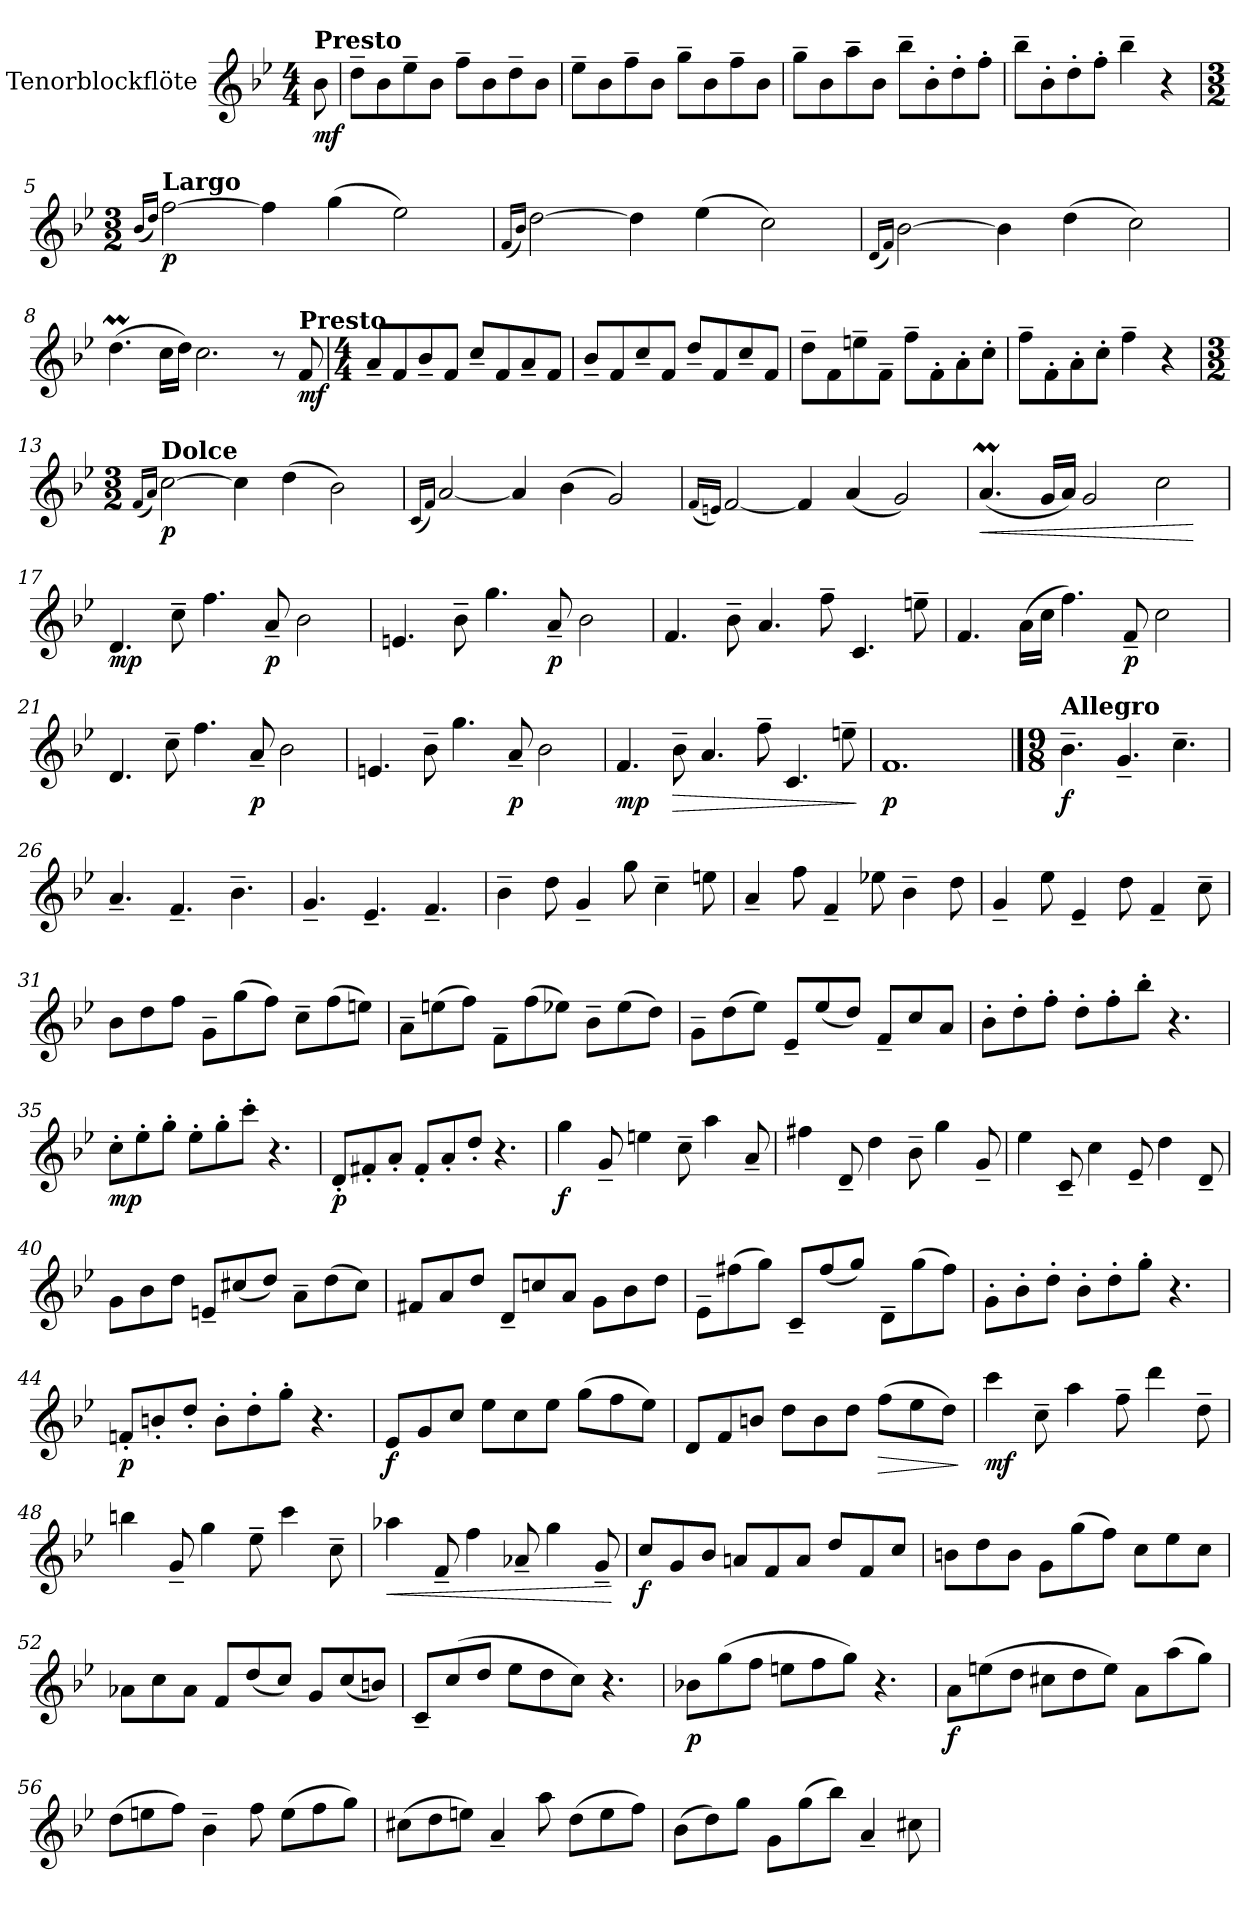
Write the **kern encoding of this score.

**kern	**dynam
*part1	*part1
*staff1	*staff1
*I"Tenorblockflöte	*
*I'T.bfl.	*
*clefG2	*
*k[b-e-]	*
*M4/4	*
*MM200	*
=	=
!LO:TX:a:B:t=Presto	!
!	!LO:DY:b
8b-\	mf
=1	=1
8dd~\L	.
8b-\	.
8ee-~\	.
8b-\J	.
8ff~\L	.
8b-\	.
8dd~\	.
8b-\J	.
=2	=2
8ee-~\L	.
8b-\	.
8ff~\	.
8b-\J	.
8gg~\L	.
8b-\	.
8ff~\	.
8b-\J	.
=3	=3
8gg~\L	.
8b-\	.
8aa~\	.
8b-\J	.
8bb-~\L	.
8b-'\	.
8dd'\	.
8ff'\J	.
=4	=4
8bb-~\L	.
*MM140	*
8b-'\	.
8dd'\	.
8ff'\J	.
4bb-~\	.
*MM40	*
4r	.
=5	=5
*M3/2	*
*MM132	*
(<16qb-/LL	.
16qdd/JJ)	.
!LO:TX:a:B:t=Largo	!
!	!LO:DY:b
[2ff\	p
4ff\]	.
(>4gg\	.
2ee-\)	.
=6	=6
(<16qf/LL	.
16qb-/JJ)	.
[2dd\	.
4dd\]	.
(>4ee-\	.
2cc\)	.
!!LO:LB:g=z
=7	=7
(<16qd/LL	.
16qf/JJ)	.
[2b-\	.
4b-\]	.
(>4dd\	.
2cc\)	.
=8	=8
(>4.ddm\	.
16cc\LL	.
16dd\JJ)	.
2.cc\	.
8r	.
*MM200	*
!LO:TX:a:B:t=Presto	!
!	!LO:DY:b
8f/	mf
=9	=9
*M4/4	*
8a~/L	.
8f/	.
8b-~/	.
8f/J	.
8cc~/L	.
8f/	.
8a~/	.
8f/J	.
=10	=10
8b-~/L	.
8f/	.
8cc~/	.
8f/J	.
8dd~/L	.
8f/	.
8cc~/	.
8f/J	.
=11	=11
8dd~\L	.
8f\	.
8een~\	.
8f~\J	.
8ff~\L	.
8f'\	.
8a'\	.
8cc'\J	.
!!LO:LB:g=z
=12	=12
8ff~\L	.
*MM140	*
8f'\	.
8a'\	.
8cc'\J	.
4ff~\	.
*MM40	*
4r	.
=13	=13
*M3/2	*
*MM132	*
(<16qf/LL	.
16qa/JJ)	.
!LO:TX:a:B:t=Dolce	!
!	!LO:DY:b
[2cc\	p
4cc\]	.
(>4dd\	.
2b-\)	.
=14	=14
(<16qc/LL	.
16qf/JJ)	.
[2a/	.
4a/]	.
(>4b-\	.
2g/)	.
=15	=15
(<16qf/LL	.
16qen/JJ)	.
[2f/	.
4f/]	.
(<4a/	.
2g/)	.
=16	=16
!	!LO:HP:b
(<4.am/	<
16g/LL	.
16a/JJ)	.
2g/	.
2cc\	.
.	[
=17	=17
!	!LO:DY:b
4.d/	mp
8cc~\	.
!	!LO:DY:b
4.ff\	other-dynamics
!	!LO:DY:b
8a~/	p
2b-\	.
!!LO:LB:g=z
=18	=18
4.en/	.
8b-~\	.
!	!LO:DY:b
4.gg\	other-dynamics
!	!LO:DY:b
8a~/	p
2b-\	.
=19	=19
4.f/	.
8b-~\	.
4.a/	.
8ff~\	.
4.c/	.
8een~\	.
=20	=20
4.f/	.
(>16a\LL	.
16cc\JJ	.
!	!LO:DY:b
4.ff\)	other-dynamics
!	!LO:DY:b
8f~/	p
2cc\	.
=21	=21
4.d/	.
8cc~\	.
!	!LO:DY:b
4.ff\	other-dynamics
!	!LO:DY:b
8a~/	p
2b-\	.
=22	=22
4.en/	.
8b-~\	.
!	!LO:DY:b
4.gg\	other-dynamics
!	!LO:DY:b
8a~/	p
2b-\	.
!!LO:LB:g=z
=23	=23
!	!LO:DY:b
4.f/	mp
!	!LO:HP:b
8b-~\	>
4.a/	.
8ff~\	.
4.c/	.
8een~\	.
.	]
=24	=24
!	!LO:DY:b
1.fZ	p
==25	==25
*M9/8	*
*MM180	*
!LO:TX:a:B:t=Allegro	!
!	!LO:DY:b
4.b-~\	f
4.g~/	.
4.cc~\	.
=26	=26
4.a~/	.
4.f~/	.
4.b-~\	.
=27	=27
4.g~/	.
4.e-~/	.
4.f~/	.
=28	=28
4b-~\	.
8dd\	.
4g~/	.
8gg\	.
4cc~\	.
8een\	.
=29	=29
4a~/	.
8ff\	.
4f~/	.
8ee-X\	.
4b-~\	.
8dd\	.
!!LO:LB:g=z
=30	=30
4g~/	.
8ee-\	.
4e-~/	.
8dd\	.
4f~/	.
8cc~\	.
=31	=31
8b-\L	.
8dd\	.
8ff\J	.
8g~\L	.
(>8gg\	.
8ff\J)	.
8cc~\L	.
(>8ff\	.
8een\J)	.
=32	=32
8a~\L	.
(>8een\	.
8ff\J)	.
8f~\L	.
(>8ff\	.
8ee-X\J)	.
8b-~\L	.
(>8ee-\	.
8dd\J)	.
=33	=33
8g~\L	.
(>8dd\	.
8ee-\J)	.
8e-~/L	.
(<8ee-/	.
8dd/J)	.
8f~/L	.
8cc/	.
8a/J	.
=34	=34
8b-'\L	.
8dd'\	.
8ff'\J	.
8dd'\L	.
8ff'\	.
8bb-'\J	.
4.r	.
!!LO:PB:g=z
=35	=35
!	!LO:DY:b
8cc'\L	mp
8ee-'\	.
8gg'\J	.
8ee-'\L	.
8gg'\	.
8ccc'\J	.
4.r	.
=36	=36
!	!LO:DY:b
8d'/L	p
8f#X'/	.
8a'/J	.
8f#'/L	.
8a'/	.
8dd'/J	.
4.r	.
=37	=37
!	!LO:DY:b
4gg\	f
8g~/	.
4een\	.
8cc~\	.
4aa\	.
8a~/	.
=38	=38
4ff#X\	.
8d~/	.
4dd\	.
8b-~\	.
4gg\	.
8g~/	.
=39	=39
4ee-\	.
8c~/	.
4cc\	.
8e-~/	.
4dd\	.
8d~/	.
!!LO:LB:g=z
=40	=40
8g\L	.
8b-\	.
8dd\J	.
8en~/L	.
(<8cc#X/	.
8dd/J)	.
8a~\L	.
(>8dd\	.
8cc#\J)	.
=41	=41
8f#X/L	.
8a/	.
8dd/J	.
8d~/L	.
8ccn/	.
8a/J	.
8g\L	.
8b-\	.
8dd\J	.
=42	=42
8e-~\L	.
(>8ff#X\	.
8gg\J)	.
8c~/L	.
(<8ff#/	.
8gg/J)	.
8d~\L	.
(>8gg\	.
8ff#\J)	.
=43	=43
8g'\L	.
8b-'\	.
8dd'\J	.
8b-'\L	.
8dd'\	.
8gg'\J	.
4.r	.
=44	=44
!	!LO:DY:b
8fn'/L	p
8bn'/	.
8dd'/J	.
8b'\L	.
8dd'\	.
8gg'\J	.
4.r	.
!!LO:LB:g=z
=45	=45
!	!LO:DY:b
8e-/L	f
8g/	.
8cc/J	.
8ee-\L	.
8cc\	.
8ee-\J	.
(>8gg\L	.
8ff\	.
8ee-\J)	.
=46	=46
8d/L	.
8f/	.
8bn/J	.
8dd\L	.
8b\	.
8dd\J	.
!	!LO:HP:b
(>8ff\L	>
8ee-\	.
8dd\J)	.
.	]
=47	=47
!	!LO:DY:b
4ccc\	mf
8cc~\	.
4aa\	.
8ff~\	.
4ddd\	.
8dd~\	.
=48	=48
4bbn\	.
8g~/	.
4gg\	.
8ee-~\	.
4ccc\	.
8cc~\	.
=49	=49
!	!LO:HP:b
4aa-X\	<
8f~/	.
4ff\	.
8a-X~/	.
4gg\	.
8g~/	.
.	[
!!LO:LB:g=z
=50	=50
!	!LO:DY:b
8cc/L	f
8g/	.
8b-/J	.
8an/L	.
8f/	.
8a/J	.
8dd/L	.
8f/	.
8cc/J	.
=51	=51
8bn\L	.
8dd\	.
8b\J	.
8g\L	.
(>8gg\	.
8ff\J)	.
8cc\L	.
8ee-\	.
8cc\J	.
=52	=52
8a-X\L	.
8cc\	.
8a-\J	.
8f/L	.
(<8dd/	.
8cc/J)	.
8g/L	.
(<8cc/	.
8bn/J)	.
=53	=53
8c~/L	.
(>8cc/	.
8dd/J	.
8ee-\L	.
8dd\	.
8cc\J)	.
4.r	.
=54	=54
!	!LO:DY:b
8b-X\L	p
(>8gg\	.
8ff\J	.
8een\L	.
8ff\	.
8gg\J)	.
4.r	.
!!LO:LB:g=z
=55	=55
!	!LO:DY:b
8a\L	f
(>8een\	.
8dd\J	.
8cc#X\L	.
8dd\	.
8ee\J)	.
8a\L	.
(>8aa\	.
8gg\J)	.
=56	=56
(>8dd\L	.
8een\	.
8ff\J)	.
4b-~\	.
8ff\	.
(>8ee\L	.
8ff\	.
8gg\J)	.
=57	=57
(>8cc#X\L	.
8dd\	.
8een\J)	.
4a~/	.
8aa\	.
(>8dd\L	.
8ee\	.
8ff\J)	.
=58	=58
(>8b-\L	.
8dd\)	.
8gg\J	.
8g\L	.
(>8gg\	.
8bb-\J)	.
4a~/	.
8cc#X\	.
=	=
*-	*-
